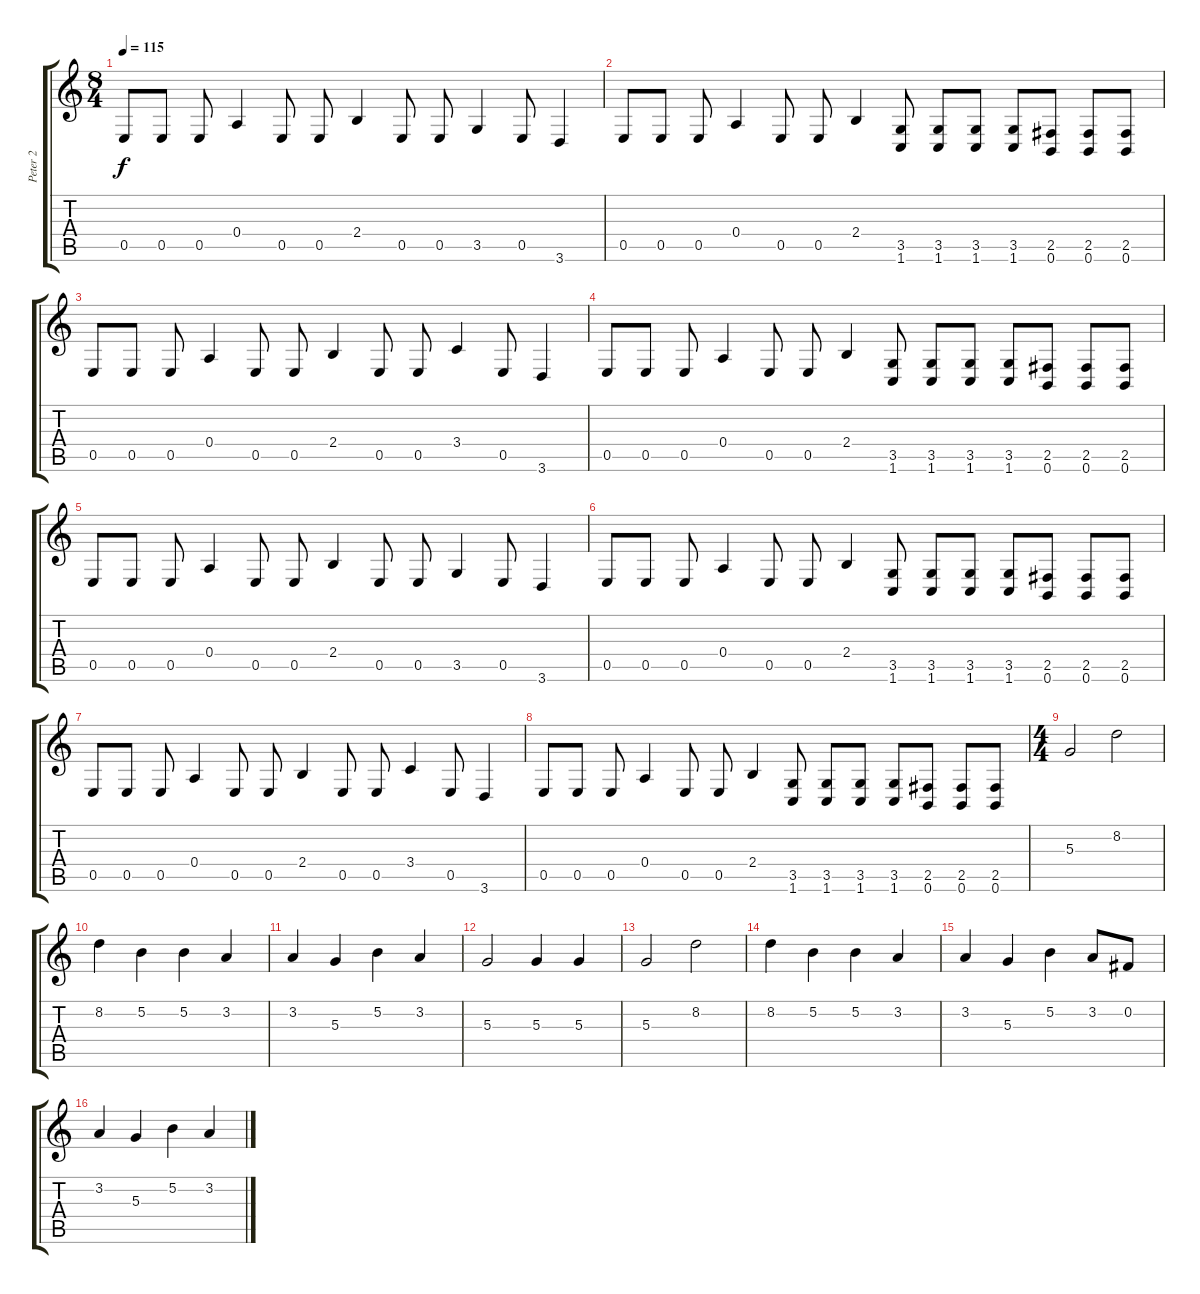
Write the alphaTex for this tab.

\track ("Peter 2" "Peter 2") {instrument distortionguitar}
\staff {score tabs}
\tuning (B3 Gb3 D3 A2 E2 B1) {hide}
\ts (8 4)
\tempo 115
\clef g2
\ks c
0.5.8{dy f} 0.5.8 0.5.8 0.4.4 0.5.8 0.5.8 2.4.4 0.5.8 0.5.8 3.5.4 0.5.8 3.6.4 |
0.5.8 0.5.8 0.5.8 0.4.4 0.5.8 0.5.8 2.4.4 (3.5 1.6).8 (3.5 1.6).8 (3.5 1.6).8 (3.5 1.6).8 (2.5 0.6).8 (2.5 0.6).8 (2.5 0.6).8 |
0.5.8 0.5.8 0.5.8 0.4.4 0.5.8 0.5.8 2.4.4 0.5.8 0.5.8 3.4.4 0.5.8 3.6.4 |
0.5.8 0.5.8 0.5.8 0.4.4 0.5.8 0.5.8 2.4.4 (3.5 1.6).8 (3.5 1.6).8 (3.5 1.6).8 (3.5 1.6).8 (2.5 0.6).8 (2.5 0.6).8 (2.5 0.6).8 |
0.5.8 0.5.8 0.5.8 0.4.4 0.5.8 0.5.8 2.4.4 0.5.8 0.5.8 3.5.4 0.5.8 3.6.4 |
0.5.8 0.5.8 0.5.8 0.4.4 0.5.8 0.5.8 2.4.4 (3.5 1.6).8 (3.5 1.6).8 (3.5 1.6).8 (3.5 1.6).8 (2.5 0.6).8 (2.5 0.6).8 (2.5 0.6).8 |
0.5.8 0.5.8 0.5.8 0.4.4 0.5.8 0.5.8 2.4.4 0.5.8 0.5.8 3.4.4 0.5.8 3.6.4 |
0.5.8 0.5.8 0.5.8 0.4.4 0.5.8 0.5.8 2.4.4 (3.5 1.6).8 (3.5 1.6).8 (3.5 1.6).8 (3.5 1.6).8 (2.5 0.6).8 (2.5 0.6).8 (2.5 0.6).8 |
\ts (4 4)
5.3.2 8.2.2 |
8.2.4 5.2.4 5.2.4 3.2.4 |
3.2.4 5.3.4 5.2.4 3.2.4 |
5.3.2 5.3.4 5.3.4 |
5.3.2 8.2.2 |
8.2.4 5.2.4 5.2.4 3.2.4 |
3.2.4 5.3.4 5.2.4 3.2.8 0.2.8 |
3.2.4 5.3.4 5.2.4 3.2.4
